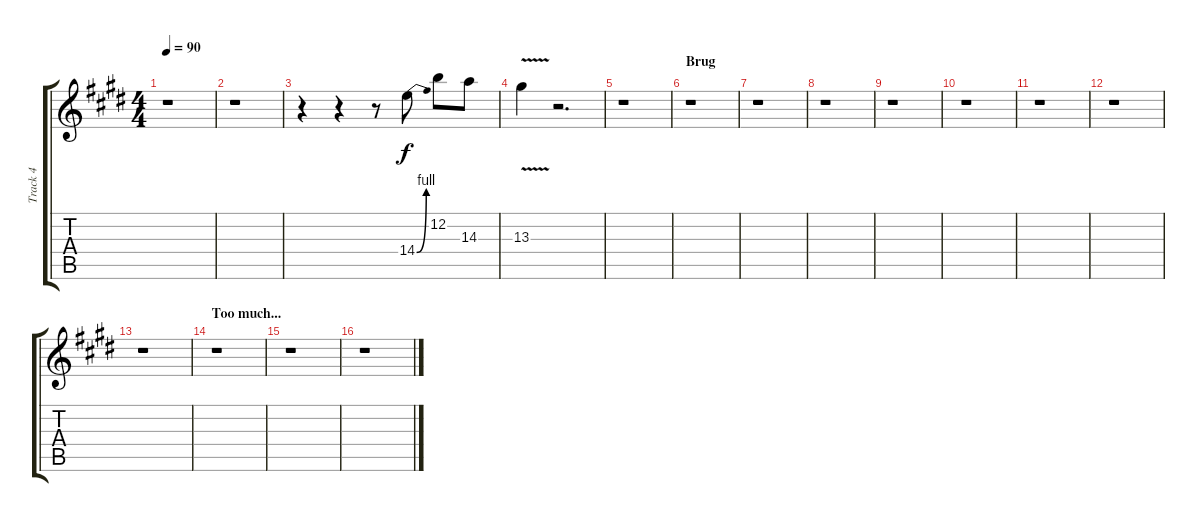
\track ("Track 4" "Track 4") {instrument distortionguitar}
\staff {score tabs}
\tuning (E4 B3 G3 D3 A2 E2) {hide}
\ts (4 4)
\tempo 90
\clef g2
\ks e
r.1{dy f} |
r.1 |
r.4 r.4 r.8 14.4{be (bend 0 0 60 4)}.8 12.2.8 14.3.8 |
13.3{v}.4 r.2{d} |
r.1 |
\section ("" "Brug")
r.1 |
r.1 |
r.1 |
r.1 |
r.1 |
r.1 |
r.1 |
r.1 |
\section ("" "Too much...")
r.1 |
r.1 |
r.1
